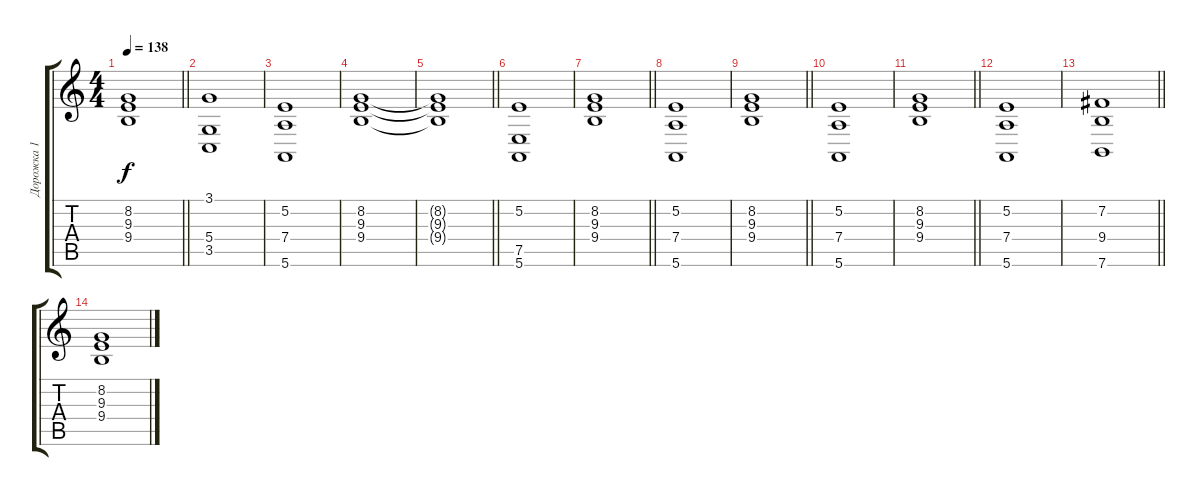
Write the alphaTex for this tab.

\track ("Дорожка 1" "Дорожка 1") {instrument lead6voice}
\staff {score tabs}
\tuning (E4 B3 G3 D3 A2 E2) {hide}
\ts (4 4)
\tempo 138
\clef g2
\barLineRight lightlight
\ks c
(8.2{t} 9.3{t} 9.4{t}).1{dy f} |
(3.1 5.4 3.5).1 |
(5.2 7.4 5.6).1 |
(8.2 9.3 9.4).1 |
\barLineRight lightlight
(8.2{t} 9.3{t} 9.4{t}).1 |
(5.2 7.5 5.6).1 |
\barLineRight lightlight
(8.2 9.3 9.4).1 |
(5.2 7.4 5.6).1 |
\barLineRight lightlight
(8.2 9.3 9.4).1 |
(5.2 7.4 5.6).1 |
\barLineRight lightlight
(8.2 9.3 9.4).1 |
(5.2 7.4 5.6).1 |
\barLineRight lightlight
(7.2 9.4 7.6).1 |
(8.2 9.3 9.4).1
